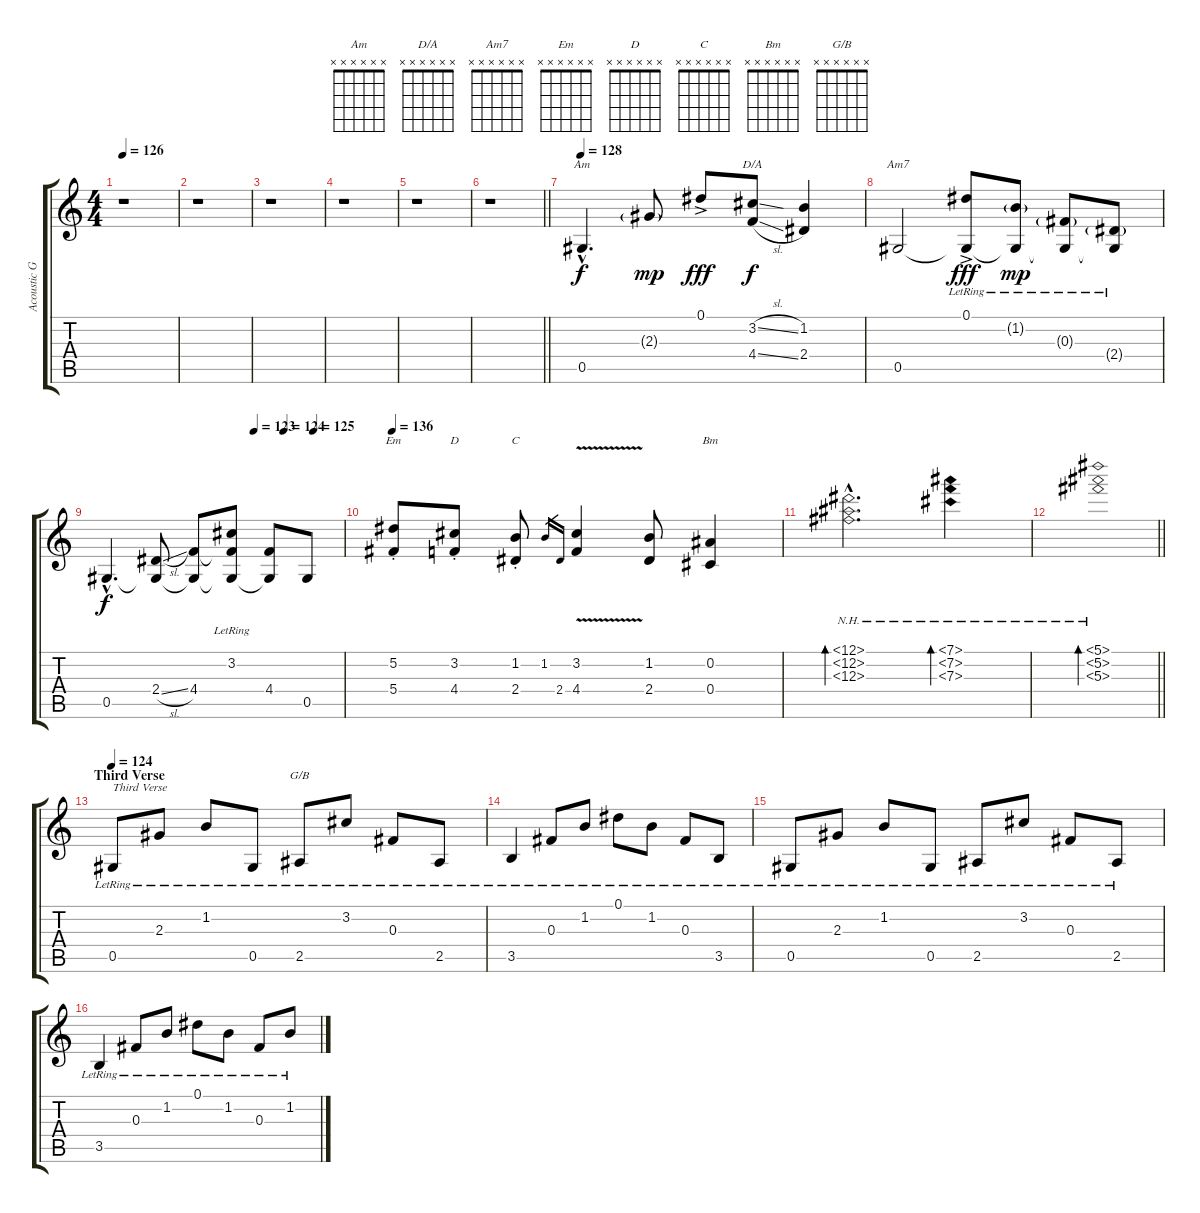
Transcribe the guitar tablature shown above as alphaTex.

\track ("Acoustic Guitar" "Acoustic G") {instrument acousticguitarsteel}
\staff {score tabs}
\tuning (Eb4 Bb3 Gb3 Db3 Ab2 Eb2) {hide}
\chord ("Am" x x x x x x) {firstfret 0}
\chord ("D/A" x x x x x x) {firstfret 0}
\chord ("Am7" x x x x x x) {firstfret 0}
\chord ("Em" x x x x x x) {firstfret 0}
\chord ("D" x x x x x x) {firstfret 0}
\chord ("C" x x x x x x) {firstfret 0}
\chord ("Bm" x x x x x x) {firstfret 0}
\chord ("G/B" x x x x x x) {firstfret 0}
\ts (4 4)
\tempo 126
\clef g2
\ks c
r.1{dy f} |
r.1 |
r.1 |
r.1 |
r.1 |
\barLineRight lightlight
r.1 |
\tempo 128
0.5{hac}.4{d ch "Am" instrument acousticguitarsteel} 2.3{g}.8{dy mp} 0.1{ac}.8{dy fff} (3.2{sl} 4.4{sl}).8{ch "D/A" dy f} (1.2 2.4).4 |
0.5.2{ch "Am7"} (0.1{ac lr} 0.5{t}).8{dy fff} (1.2{g lr} 0.5{t}).8{dy mp} (0.3{g lr} 0.5{t}).8 (2.4{g lr} 0.5{t}).8 |
\tempo (123 0.625)
\tempo (124 0.75)
\tempo (125 0.875)
0.5{hac}.4{d dy f} (2.4{sl} 0.5{t}).8 (4.4 0.5{t}).8 (3.2{lr} 4.4{t} 0.5{t}).8 (4.4 0.5{t}).8 0.5.8 |
\tempo 136
(5.2{st} 5.4{st}).8{ch "Em"} (3.2{st} 4.4{st}).8{ch "D"} (1.2{st} 2.4{st}).8{ch "C"} 1.2.16{gr} 2.4.16{gr} (3.2 4.4{v}).4 (1.2 2.4).8 (0.2 0.4).4{ch "Bm"} |
(12.1{nh hac} 12.2{nh hac} 12.3{nh hac}).2{d bd 240} (7.1{nh} 7.2{nh} 7.3{nh}).4{bd 240} |
\barLineRight lightlight
(5.1{nh} 5.2{nh} 5.3{nh}).1{bd 240} |
\section ("" "Third Verse")
\tempo 124
0.5{lr}.8{txt "Third Verse"} 2.3{lr}.8 1.2{lr}.8 0.5{lr}.8 2.5{lr}.8{ch "G/B"} 3.2{lr}.8 0.3{lr}.8 2.5{lr}.8 |
3.5{lr}.4 0.3{lr}.8 1.2{lr}.8 0.1{lr}.8 1.2{lr}.8 0.3{lr}.8 3.5{lr}.8 |
0.5{lr}.8 2.3{lr}.8 1.2{lr}.8 0.5{lr}.8 2.5{lr}.8 3.2{lr}.8 0.3{lr}.8 2.5{lr}.8 |
3.5{lr}.4 0.3{lr}.8 1.2{lr}.8 0.1{lr}.8 1.2{lr}.8 0.3{lr}.8 1.2{lr}.8
